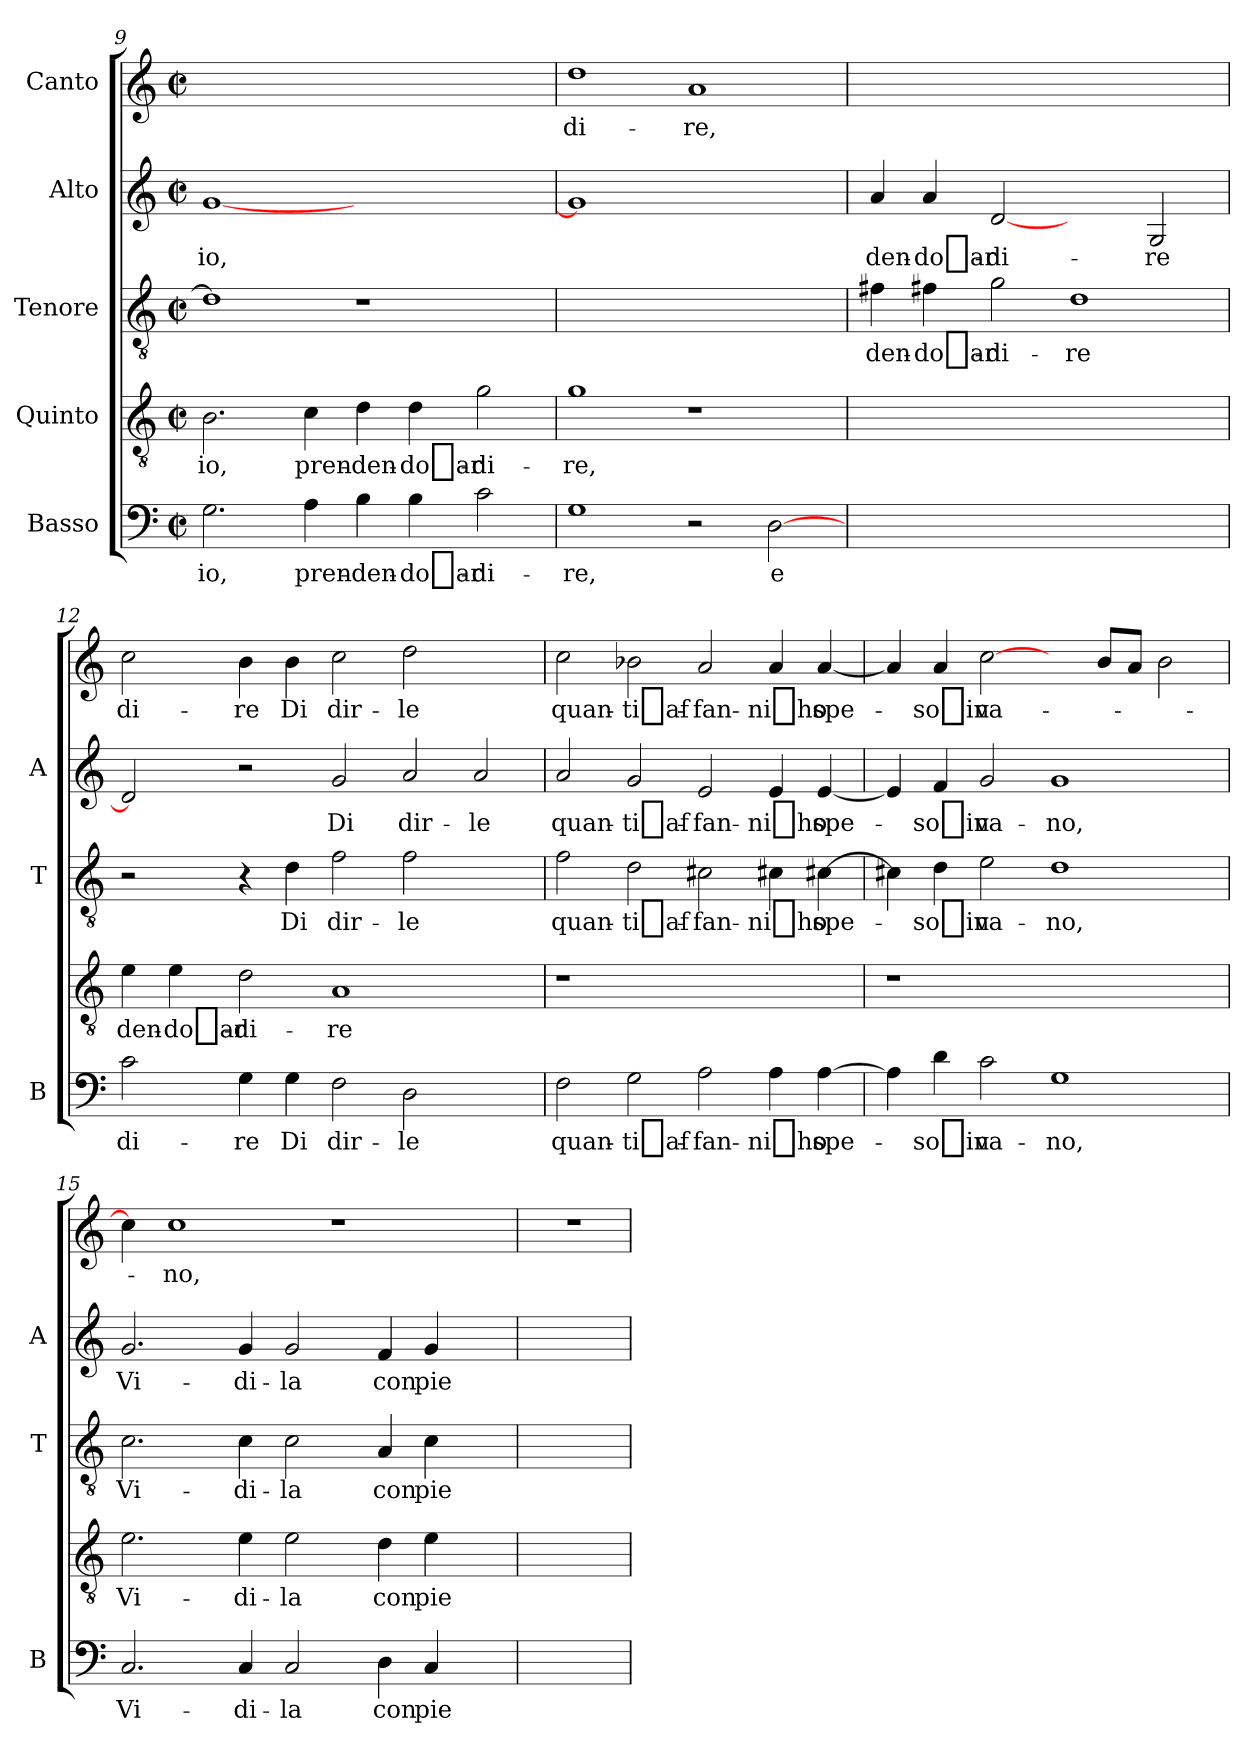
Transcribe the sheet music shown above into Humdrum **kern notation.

**kern	**text	**kern	**text	**kern	**text	**kern	**text	**kern	**text
*part5	*part5	*part4	*part4	*part3	*part3	*part2	*part2	*part1	*part1
*staff5	*staff5	*staff4	*staff4	*staff3	*staff3	*staff2	*staff2	*staff1	*staff1
*I"Basso	*	*I"Quinto	*	*I"Tenore	*	*I"Alto	*	*I"Canto	*
*I'B	*	*	*	*I'T	*	*I'A	*	*	*
*clefF4	*	*clefGv2	*	*clefGv2	*	*clefG2	*	*clefG2	*
*k[]	*	*k[]	*	*k[]	*	*k[]	*	*k[]	*
*C:	*	*C:	*	*C:	*	*C:	*	*C:	*
*M2/2	*	*M2/2	*	*M2/2	*	*M2/2	*	*M2/2	*
*met(c|)	*	*met(c|)	*	*met(c|)	*	*met(c|)	*	*met(c|)	*
=9	=9	=9	=9	=9	=9	=9	=9	=9	=9
2.G	-io,	2.B	-io,	1d]	-	[1g	-io,	0ryy	.
4A	pren-	4c	pren-	.	.	.	.	.	.
4B	den-	4d	den-	1r	.	1ryy	.	.	.
4B	do_ar-	4d	do_ar-	.	.	.	.	.	.
2c	di-	2g	di-	.	.	.	.	.	.
=10	=10	=10	=10	=10	=10	=10	=10	=10	=10
1G	-re,	1g	-re,	0ryy	.	1g]	.	1dd	di-
2r	.	1r	.	.	.	1ryy	.	1a	-re,
[2D	-e	.	.	.	.	.	.	.	.
=11	=11	=11	=11	=11	=11	=11	=11	=11	=11
0ryy	.	0ryy	.	4f#X	den-	4a	den-	0ryy	.
.	.	.	.	4f#X	do_ar-	4a	do_ar-	.	.
.	.	.	.	2g	di-	[2d	di-	.	.
.	.	.	.	1d	-re	2ryy	.	.	.
.	.	.	.	.	.	2G	-re	.	.
=12	=12	=12	=12	=12	=12	=12	=12	=12	=12
2c	di-	4e	den-	2r	.	2d]	.	2cc	di-
.	.	4e	do_ar-	.	.	.	.	.	.
4G	-re	2d	di-	4r	.	2r	.	4b	-re
4G	-Di	.	.	4d	-Di	.	.	4b	-Di
2F	dir-	1A	-re	2f	dir-	2g	-Di	2cc	dir-
2D	-le	.	.	2f	-le	2a	dir-	2dd	-le
2ryy	.	2ryy	.	2ryy	.	2a	-le	2ryy	.
=13	=13	=13	=13	=13	=13	=13	=13	=13	=13
2F	quan-	1r	.	2f	quan-	2a	quan-	2cc	quan-
2G	ti_af-	.	.	2d	ti_af-	2g	ti_af-	2b-X	ti_af-
2A	fan-	1ryy	.	2c#X	fan-	2e	fan-	2a	fan-
4A	-ni_ho	.	.	4c#X	-ni_ho	4e	-ni_ho	4a	-ni_ho
[4A	spe-	.	.	[4c#X	spe-	[4e	spe-	[4a	spe-
=14	=14	=14	=14	=14	=14	=14	=14	=14	=14
4A]	.	1r	.	4c#X]	.	4e]	.	4a]	.
4d	-so_in	.	.	4d	-so_in	4f	-so_in	4a	-so_in
2c	va-	.	.	2e	va-	2g	va-	[2cc	va-
1G	-no,	1ryy	.	1d	-no,	1g	-no,	4ryy	.
.	.	.	.	.	.	.	.	8bL	.
.	.	.	.	.	.	.	.	8aJ	.
.	.	.	.	.	.	.	.	2b	.
=15	=15	=15	=15	=15	=15	=15	=15	=15	=15
2.C	Vi-	2.e	Vi-	2.c	Vi-	2.g	Vi-	4cc]	.
.	.	.	.	.	.	.	.	1cc	-no,
4C	di-	4e	di-	4c	di-	4g	di-	.	.
2C	-la	2e	-la	2c	-la	2g	-la	.	.
.	.	.	.	.	.	.	.	1r	.
4D	-con	4d	-con	4A	-con	4f	-con	.	.
4C	pie-	4e	pie-	4c	pie-	4g	pie-	.	.
4ryy	.	4ryy	.	4ryy	.	4ryy	.	.	.
=16	=16	=16	=16	=16	=16	=16	=16	=16	=16
1ryy	.	1ryy	.	1ryy	.	1ryy	.	1r	.
=	=	=	=	=	=	=	=	=	=
*-	*-	*-	*-	*-	*-	*-	*-	*-	*-
